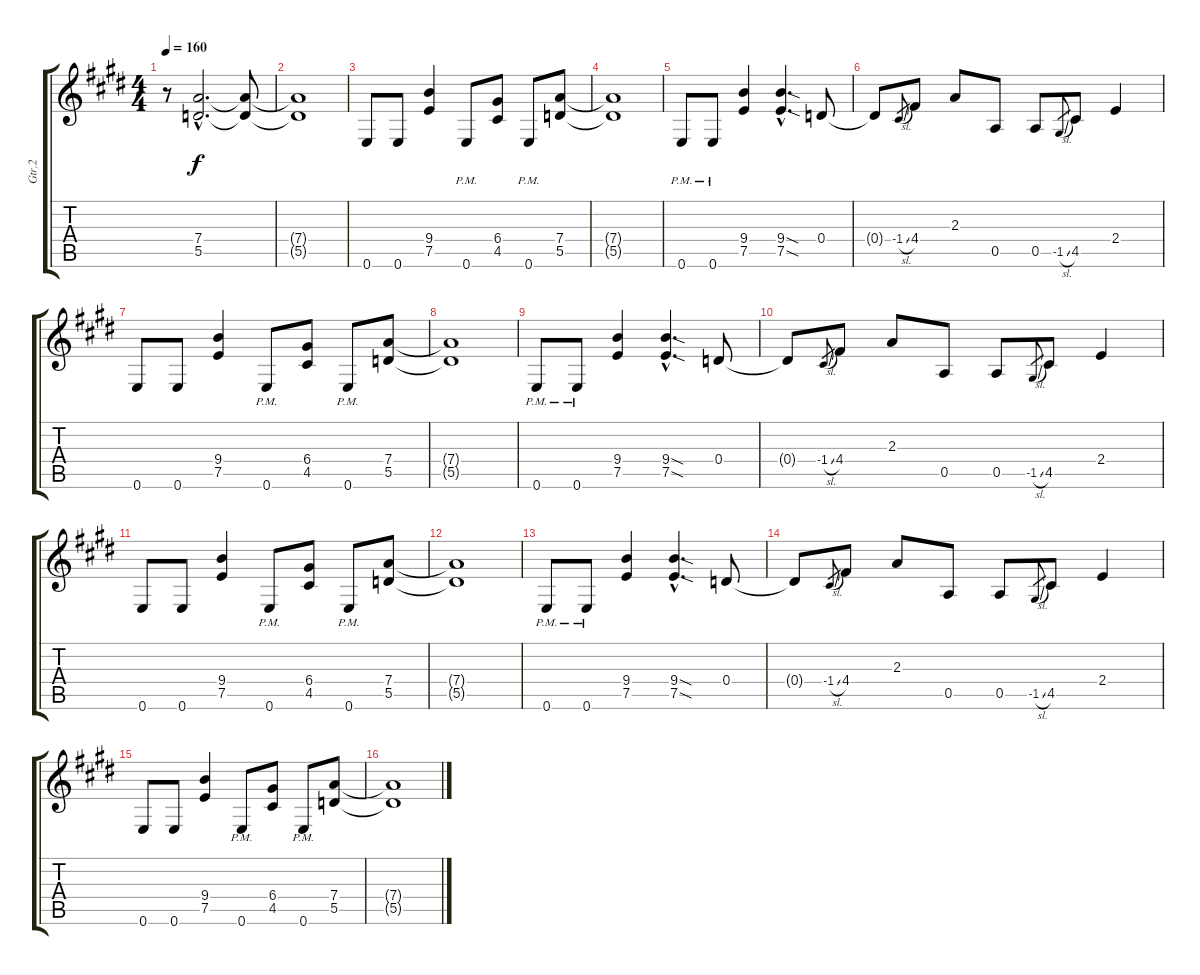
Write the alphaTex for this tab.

\track ("Gtr.2" "Gtr.2") {instrument overdrivenguitar}
\staff {score tabs}
\tuning (E4 B3 G3 D3 A2 E2) {hide}
\ts (4 4)
\tempo 160
\clef g2
\ks e
r.8{dy f} (7.4{hac} 5.5{hac}).2{d} (7.4{t} 5.5{t}).8 |
(7.4{t} 5.5{t}).1 |
0.6.8 0.6.8 (9.4 7.5).4 0.6{pm}.8 (6.4 4.5).8 0.6{pm}.8 (7.4 5.5).8 |
(7.4{t} 5.5{t}).1 |
0.6{pm}.8 0.6{pm}.8 (9.4 7.5).4 (9.4{sod hac} 7.5{sod hac}).4{d} 0.4.8 |
0.4{t}.8 -1.4{sl}.8{gr} 4.4.8 2.3.8 0.5.8 0.5.8 -1.5{sl}.8{gr} 4.5.8 2.4.4 |
0.6.8 0.6.8 (9.4 7.5).4 0.6{pm}.8 (6.4 4.5).8 0.6{pm}.8 (7.4 5.5).8 |
(7.4{t} 5.5{t}).1 |
0.6{pm}.8 0.6{pm}.8 (9.4 7.5).4 (9.4{sod hac} 7.5{sod hac}).4{d} 0.4.8 |
0.4{t}.8 -1.4{sl}.8{gr} 4.4.8 2.3.8 0.5.8 0.5.8 -1.5{sl}.8{gr} 4.5.8 2.4.4 |
0.6.8 0.6.8 (9.4 7.5).4 0.6{pm}.8 (6.4 4.5).8 0.6{pm}.8 (7.4 5.5).8 |
(7.4{t} 5.5{t}).1 |
0.6{pm}.8 0.6{pm}.8 (9.4 7.5).4 (9.4{sod hac} 7.5{sod hac}).4{d} 0.4.8 |
0.4{t}.8 -1.4{sl}.8{gr} 4.4.8 2.3.8 0.5.8 0.5.8 -1.5{sl}.8{gr} 4.5.8 2.4.4 |
0.6.8 0.6.8 (9.4 7.5).4 0.6{pm}.8 (6.4 4.5).8 0.6{pm}.8 (7.4 5.5).8 |
(7.4{t} 5.5{t}).1
